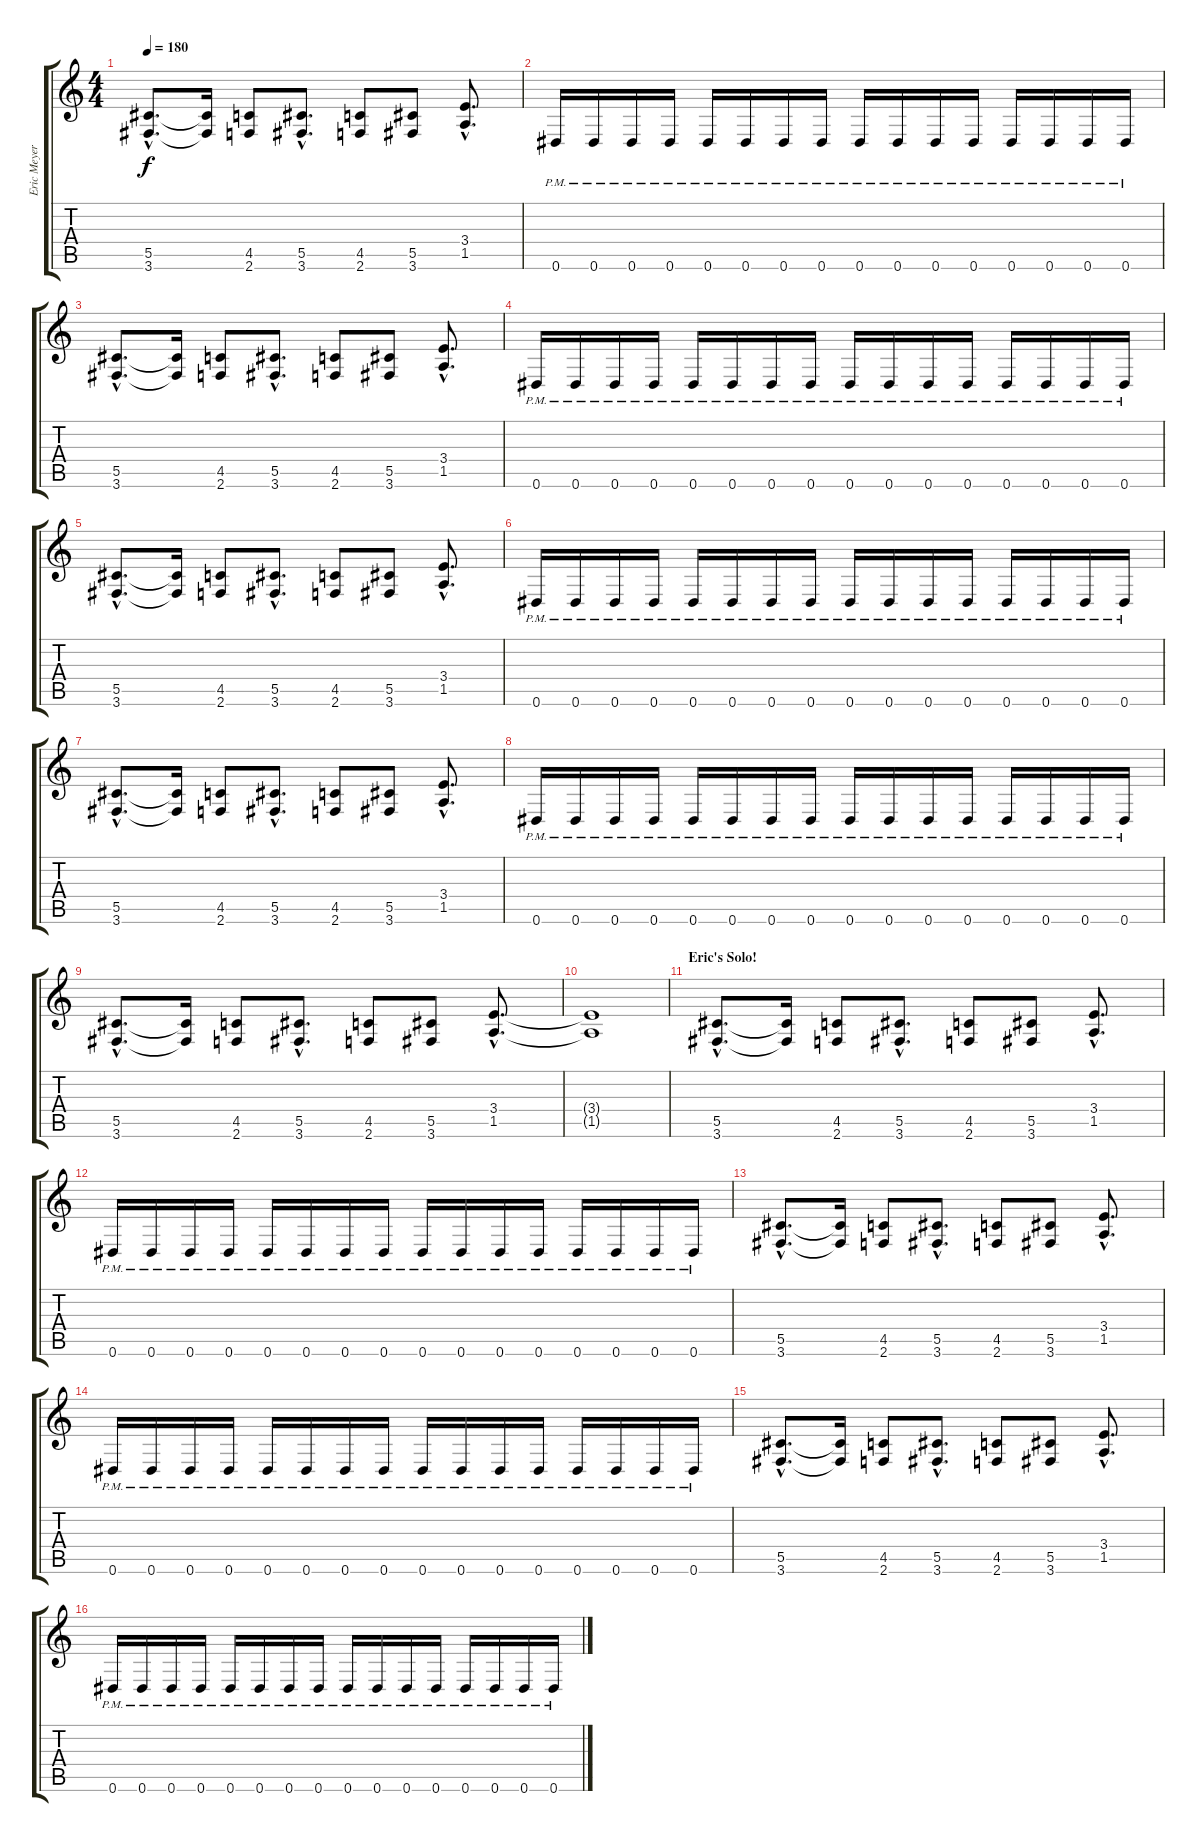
\track ("Eric Meyer" "Eric Meyer") {instrument distortionguitar}
\staff {score tabs}
\tuning (Eb4 Bb3 Gb3 Db3 Ab2 Eb2) {hide}
\ts (4 4)
\tempo 180
\clef g2
\ks c
(5.5{hac} 3.6{hac}).8{d dy f} (5.5{t} 3.6{t}).16 (4.5 2.6).8 (5.5{hac} 3.6{hac}).8{d} (4.5 2.6).8 (5.5 3.6).8 (3.4{hac} 1.5{hac}).8{d} |
0.6{pm}.16 0.6{pm}.16 0.6{pm}.16 0.6{pm}.16 0.6{pm}.16 0.6{pm}.16 0.6{pm}.16 0.6{pm}.16 0.6{pm}.16 0.6{pm}.16 0.6{pm}.16 0.6{pm}.16 0.6{pm}.16 0.6{pm}.16 0.6{pm}.16 0.6{pm}.16 |
(5.5{hac} 3.6{hac}).8{d} (5.5{t} 3.6{t}).16 (4.5 2.6).8 (5.5{hac} 3.6{hac}).8{d} (4.5 2.6).8 (5.5 3.6).8 (3.4{hac} 1.5{hac}).8{d} |
0.6{pm}.16 0.6{pm}.16 0.6{pm}.16 0.6{pm}.16 0.6{pm}.16 0.6{pm}.16 0.6{pm}.16 0.6{pm}.16 0.6{pm}.16 0.6{pm}.16 0.6{pm}.16 0.6{pm}.16 0.6{pm}.16 0.6{pm}.16 0.6{pm}.16 0.6{pm}.16 |
(5.5{hac} 3.6{hac}).8{d} (5.5{t} 3.6{t}).16 (4.5 2.6).8 (5.5{hac} 3.6{hac}).8{d} (4.5 2.6).8 (5.5 3.6).8 (3.4{hac} 1.5{hac}).8{d} |
0.6{pm}.16 0.6{pm}.16 0.6{pm}.16 0.6{pm}.16 0.6{pm}.16 0.6{pm}.16 0.6{pm}.16 0.6{pm}.16 0.6{pm}.16 0.6{pm}.16 0.6{pm}.16 0.6{pm}.16 0.6{pm}.16 0.6{pm}.16 0.6{pm}.16 0.6{pm}.16 |
(5.5{hac} 3.6{hac}).8{d} (5.5{t} 3.6{t}).16 (4.5 2.6).8 (5.5{hac} 3.6{hac}).8{d} (4.5 2.6).8 (5.5 3.6).8 (3.4{hac} 1.5{hac}).8{d} |
0.6{pm}.16 0.6{pm}.16 0.6{pm}.16 0.6{pm}.16 0.6{pm}.16 0.6{pm}.16 0.6{pm}.16 0.6{pm}.16 0.6{pm}.16 0.6{pm}.16 0.6{pm}.16 0.6{pm}.16 0.6{pm}.16 0.6{pm}.16 0.6{pm}.16 0.6{pm}.16 |
(5.5{hac} 3.6{hac}).8{d} (5.5{t} 3.6{t}).16 (4.5 2.6).8 (5.5{hac} 3.6{hac}).8{d} (4.5 2.6).8 (5.5 3.6).8 (3.4{hac} 1.5{hac}).8{d} |
(3.4{t} 1.5{t}).1 |
\section ("" "Eric's Solo!")
(5.5{hac} 3.6{hac}).8{d} (5.5{t} 3.6{t}).16 (4.5 2.6).8 (5.5{hac} 3.6{hac}).8{d} (4.5 2.6).8 (5.5 3.6).8 (3.4{hac} 1.5{hac}).8{d} |
0.6{pm}.16 0.6{pm}.16 0.6{pm}.16 0.6{pm}.16 0.6{pm}.16 0.6{pm}.16 0.6{pm}.16 0.6{pm}.16 0.6{pm}.16 0.6{pm}.16 0.6{pm}.16 0.6{pm}.16 0.6{pm}.16 0.6{pm}.16 0.6{pm}.16 0.6{pm}.16 |
(5.5{hac} 3.6{hac}).8{d} (5.5{t} 3.6{t}).16 (4.5 2.6).8 (5.5{hac} 3.6{hac}).8{d} (4.5 2.6).8 (5.5 3.6).8 (3.4{hac} 1.5{hac}).8{d} |
0.6{pm}.16 0.6{pm}.16 0.6{pm}.16 0.6{pm}.16 0.6{pm}.16 0.6{pm}.16 0.6{pm}.16 0.6{pm}.16 0.6{pm}.16 0.6{pm}.16 0.6{pm}.16 0.6{pm}.16 0.6{pm}.16 0.6{pm}.16 0.6{pm}.16 0.6{pm}.16 |
(5.5{hac} 3.6{hac}).8{d} (5.5{t} 3.6{t}).16 (4.5 2.6).8 (5.5{hac} 3.6{hac}).8{d} (4.5 2.6).8 (5.5 3.6).8 (3.4{hac} 1.5{hac}).8{d} |
0.6{pm}.16 0.6{pm}.16 0.6{pm}.16 0.6{pm}.16 0.6{pm}.16 0.6{pm}.16 0.6{pm}.16 0.6{pm}.16 0.6{pm}.16 0.6{pm}.16 0.6{pm}.16 0.6{pm}.16 0.6{pm}.16 0.6{pm}.16 0.6{pm}.16 0.6{pm}.16
